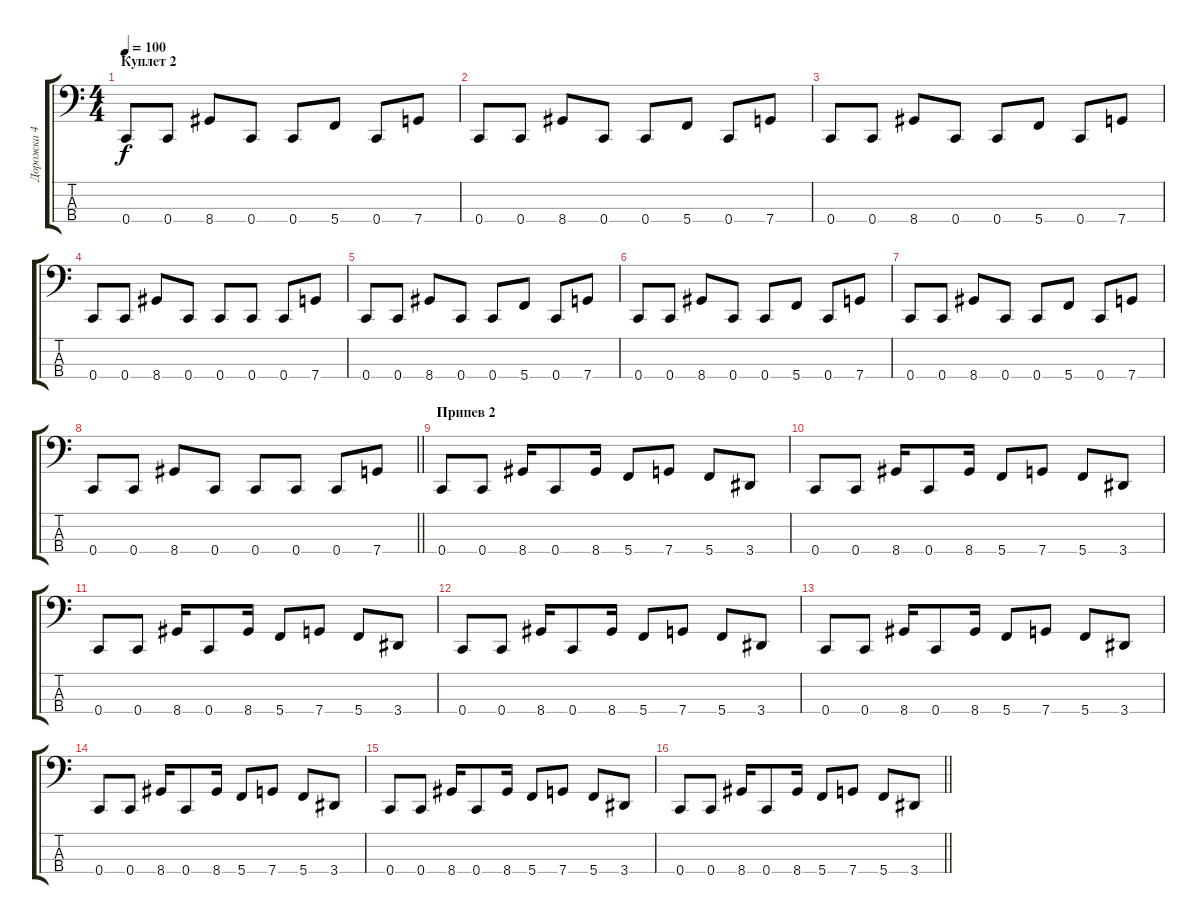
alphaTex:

\track ("Дорожка 4" "Дорожка 4") {instrument electricbassfinger}
\staff {score tabs}
\tuning (F2 C2 G1 C1) {hide}
\ts (4 4)
\section ("" "Куплет 2")
\tempo 100
\clef f4
\ks c
0.4.8{dy f} 0.4.8 8.4.8 0.4.8 0.4.8 5.4.8 0.4.8 7.4.8 |
0.4.8 0.4.8 8.4.8 0.4.8 0.4.8 5.4.8 0.4.8 7.4.8 |
0.4.8 0.4.8 8.4.8 0.4.8 0.4.8 5.4.8 0.4.8 7.4.8 |
0.4.8 0.4.8 8.4.8 0.4.8 0.4.8 0.4.8 0.4.8 7.4.8 |
0.4.8 0.4.8 8.4.8 0.4.8 0.4.8 5.4.8 0.4.8 7.4.8 |
0.4.8 0.4.8 8.4.8 0.4.8 0.4.8 5.4.8 0.4.8 7.4.8 |
0.4.8 0.4.8 8.4.8 0.4.8 0.4.8 5.4.8 0.4.8 7.4.8 |
\barLineRight lightlight
0.4.8 0.4.8 8.4.8 0.4.8 0.4.8 0.4.8 0.4.8 7.4.8 |
\section ("" "Припев 2")
0.4.8 0.4.8 8.4.16 0.4.8 8.4.16 5.4.8 7.4.8 5.4.8 3.4.8 |
0.4.8 0.4.8 8.4.16 0.4.8 8.4.16 5.4.8 7.4.8 5.4.8 3.4.8 |
0.4.8 0.4.8 8.4.16 0.4.8 8.4.16 5.4.8 7.4.8 5.4.8 3.4.8 |
0.4.8 0.4.8 8.4.16 0.4.8 8.4.16 5.4.8 7.4.8 5.4.8 3.4.8 |
0.4.8 0.4.8 8.4.16 0.4.8 8.4.16 5.4.8 7.4.8 5.4.8 3.4.8 |
0.4.8 0.4.8 8.4.16 0.4.8 8.4.16 5.4.8 7.4.8 5.4.8 3.4.8 |
0.4.8 0.4.8 8.4.16 0.4.8 8.4.16 5.4.8 7.4.8 5.4.8 3.4.8 |
\barLineRight lightlight
0.4.8 0.4.8 8.4.16 0.4.8 8.4.16 5.4.8 7.4.8 5.4.8 3.4.8
